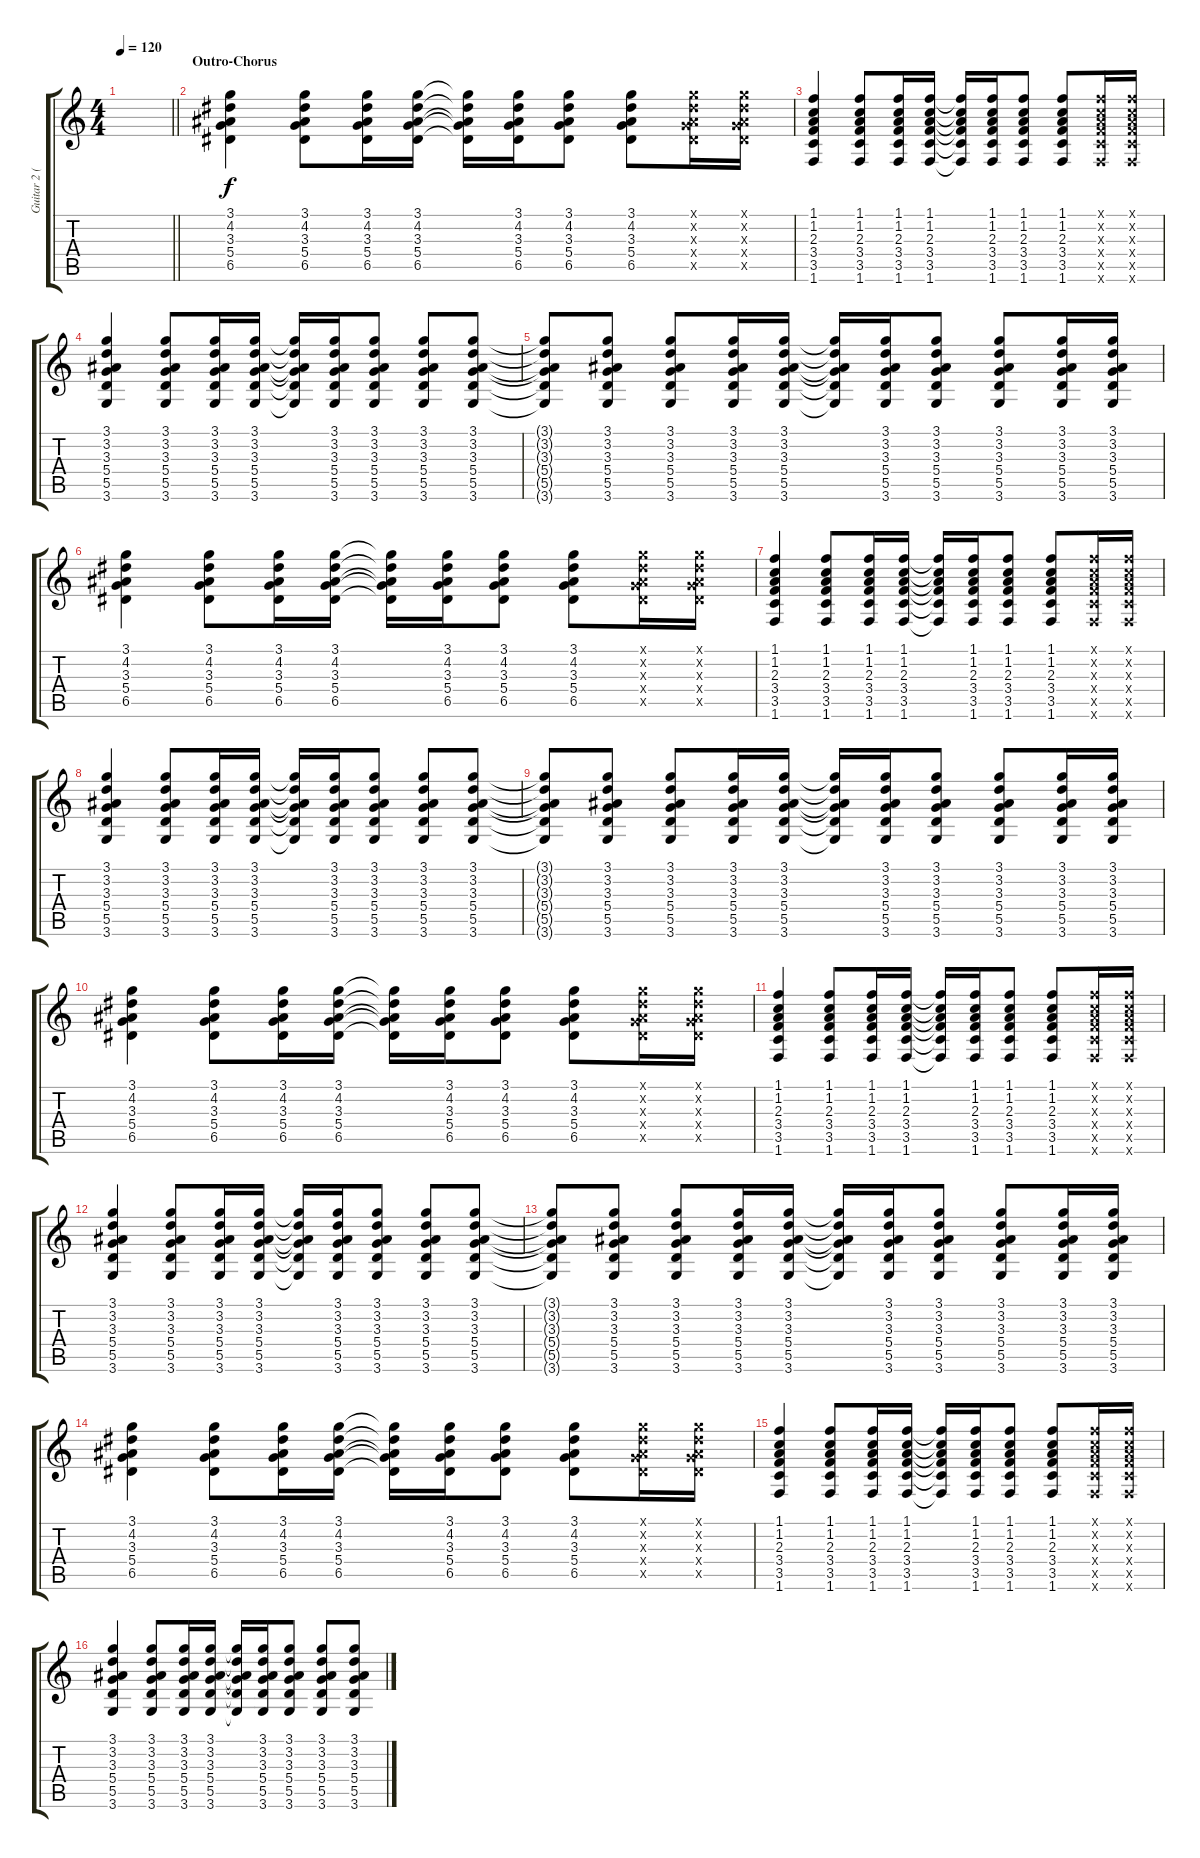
\track ("Guitar 2 (Acoustic)" "Guitar 2 (") {instrument acousticguitarsteel}
\staff {score tabs}
\tuning (E4 B3 G3 D3 A2 E2) {hide}
\ts (4 4)
\tempo 120
\clef g2
\barLineRight lightlight
\ks c
|
\section ("" "Outro-Chorus")
(3.1 4.2 3.3 5.4 6.5).4 (3.1 4.2 3.3 5.4 6.5).8 (3.1 4.2 3.3 5.4 6.5).16 (3.1 4.2 3.3 5.4 6.5).16 (3.1{t} 4.2{t} 3.3{t} 5.4{t} 6.5{t}).16 (3.1 4.2 3.3 5.4 6.5).16 (3.1 4.2 3.3 5.4 6.5).8 (3.1 4.2 3.3 5.4 6.5).8 (3.1{x} 4.2{x} 3.3{x} 5.4{x} 6.5{x}).16 (3.1{x} 4.2{x} 3.3{x} 5.4{x} 6.5{x}).16 |
(1.1 1.2 2.3 3.4 3.5 1.6).4 (1.1 1.2 2.3 3.4 3.5 1.6).8 (1.1 1.2 2.3 3.4 3.5 1.6).16 (1.1 1.2 2.3 3.4 3.5 1.6).16 (1.1{t} 1.2{t} 2.3{t} 3.4{t} 3.5{t} 1.6{t}).16 (1.1 1.2 2.3 3.4 3.5 1.6).16 (1.1 1.2 2.3 3.4 3.5 1.6).8 (1.1 1.2 2.3 3.4 3.5 1.6).8 (1.1{x} 1.2{x} 2.3{x} 3.4{x} 3.5{x} 1.6{x}).16 (1.1{x} 1.2{x} 2.3{x} 3.4{x} 3.5{x} 1.6{x}).16 |
(3.1 3.2 3.3 5.4 5.5 3.6).4 (3.1 3.2 3.3 5.4 5.5 3.6).8 (3.1 3.2 3.3 5.4 5.5 3.6).16 (3.1 3.2 3.3 5.4 5.5 3.6).16 (3.1{t} 3.2{t} 3.3{t} 5.4{t} 5.5{t} 3.6{t}).16 (3.1 3.2 3.3 5.4 5.5 3.6).16 (3.1 3.2 3.3 5.4 5.5 3.6).8 (3.1 3.2 3.3 5.4 5.5 3.6).8 (3.1 3.2 3.3 5.4 5.5 3.6).8 |
(3.1{t} 3.2{t} 3.3{t} 5.4{t} 5.5{t} 3.6{t}).8 (3.1 3.2 3.3 5.4 5.5 3.6).8 (3.1 3.2 3.3 5.4 5.5 3.6).8 (3.1 3.2 3.3 5.4 5.5 3.6).16 (3.1 3.2 3.3 5.4 5.5 3.6).16 (3.1{t} 3.2{t} 3.3{t} 5.4{t} 5.5{t} 3.6{t}).16 (3.1 3.2 3.3 5.4 5.5 3.6).16 (3.1 3.2 3.3 5.4 5.5 3.6).8 (3.1 3.2 3.3 5.4 5.5 3.6).8 (3.1 3.2 3.3 5.4 5.5 3.6).16 (3.1 3.2 3.3 5.4 5.5 3.6).16 |
(3.1 4.2 3.3 5.4 6.5).4 (3.1 4.2 3.3 5.4 6.5).8 (3.1 4.2 3.3 5.4 6.5).16 (3.1 4.2 3.3 5.4 6.5).16 (3.1{t} 4.2{t} 3.3{t} 5.4{t} 6.5{t}).16 (3.1 4.2 3.3 5.4 6.5).16 (3.1 4.2 3.3 5.4 6.5).8 (3.1 4.2 3.3 5.4 6.5).8 (3.1{x} 4.2{x} 3.3{x} 5.4{x} 6.5{x}).16 (3.1{x} 4.2{x} 3.3{x} 5.4{x} 6.5{x}).16 |
(1.1 1.2 2.3 3.4 3.5 1.6).4 (1.1 1.2 2.3 3.4 3.5 1.6).8 (1.1 1.2 2.3 3.4 3.5 1.6).16 (1.1 1.2 2.3 3.4 3.5 1.6).16 (1.1{t} 1.2{t} 2.3{t} 3.4{t} 3.5{t} 1.6{t}).16 (1.1 1.2 2.3 3.4 3.5 1.6).16 (1.1 1.2 2.3 3.4 3.5 1.6).8 (1.1 1.2 2.3 3.4 3.5 1.6).8 (1.1{x} 1.2{x} 2.3{x} 3.4{x} 3.5{x} 1.6{x}).16 (1.1{x} 1.2{x} 2.3{x} 3.4{x} 3.5{x} 1.6{x}).16 |
(3.1 3.2 3.3 5.4 5.5 3.6).4 (3.1 3.2 3.3 5.4 5.5 3.6).8 (3.1 3.2 3.3 5.4 5.5 3.6).16 (3.1 3.2 3.3 5.4 5.5 3.6).16 (3.1{t} 3.2{t} 3.3{t} 5.4{t} 5.5{t} 3.6{t}).16 (3.1 3.2 3.3 5.4 5.5 3.6).16 (3.1 3.2 3.3 5.4 5.5 3.6).8 (3.1 3.2 3.3 5.4 5.5 3.6).8 (3.1 3.2 3.3 5.4 5.5 3.6).8 |
(3.1{t} 3.2{t} 3.3{t} 5.4{t} 5.5{t} 3.6{t}).8 (3.1 3.2 3.3 5.4 5.5 3.6).8 (3.1 3.2 3.3 5.4 5.5 3.6).8 (3.1 3.2 3.3 5.4 5.5 3.6).16 (3.1 3.2 3.3 5.4 5.5 3.6).16 (3.1{t} 3.2{t} 3.3{t} 5.4{t} 5.5{t} 3.6{t}).16 (3.1 3.2 3.3 5.4 5.5 3.6).16 (3.1 3.2 3.3 5.4 5.5 3.6).8 (3.1 3.2 3.3 5.4 5.5 3.6).8 (3.1 3.2 3.3 5.4 5.5 3.6).16 (3.1 3.2 3.3 5.4 5.5 3.6).16 |
(3.1 4.2 3.3 5.4 6.5).4 (3.1 4.2 3.3 5.4 6.5).8 (3.1 4.2 3.3 5.4 6.5).16 (3.1 4.2 3.3 5.4 6.5).16 (3.1{t} 4.2{t} 3.3{t} 5.4{t} 6.5{t}).16 (3.1 4.2 3.3 5.4 6.5).16 (3.1 4.2 3.3 5.4 6.5).8 (3.1 4.2 3.3 5.4 6.5).8 (3.1{x} 4.2{x} 3.3{x} 5.4{x} 6.5{x}).16 (3.1{x} 4.2{x} 3.3{x} 5.4{x} 6.5{x}).16 |
(1.1 1.2 2.3 3.4 3.5 1.6).4 (1.1 1.2 2.3 3.4 3.5 1.6).8 (1.1 1.2 2.3 3.4 3.5 1.6).16 (1.1 1.2 2.3 3.4 3.5 1.6).16 (1.1{t} 1.2{t} 2.3{t} 3.4{t} 3.5{t} 1.6{t}).16 (1.1 1.2 2.3 3.4 3.5 1.6).16 (1.1 1.2 2.3 3.4 3.5 1.6).8 (1.1 1.2 2.3 3.4 3.5 1.6).8 (1.1{x} 1.2{x} 2.3{x} 3.4{x} 3.5{x} 1.6{x}).16 (1.1{x} 1.2{x} 2.3{x} 3.4{x} 3.5{x} 1.6{x}).16 |
(3.1 3.2 3.3 5.4 5.5 3.6).4 (3.1 3.2 3.3 5.4 5.5 3.6).8 (3.1 3.2 3.3 5.4 5.5 3.6).16 (3.1 3.2 3.3 5.4 5.5 3.6).16 (3.1{t} 3.2{t} 3.3{t} 5.4{t} 5.5{t} 3.6{t}).16 (3.1 3.2 3.3 5.4 5.5 3.6).16 (3.1 3.2 3.3 5.4 5.5 3.6).8 (3.1 3.2 3.3 5.4 5.5 3.6).8 (3.1 3.2 3.3 5.4 5.5 3.6).8 |
(3.1{t} 3.2{t} 3.3{t} 5.4{t} 5.5{t} 3.6{t}).8 (3.1 3.2 3.3 5.4 5.5 3.6).8 (3.1 3.2 3.3 5.4 5.5 3.6).8 (3.1 3.2 3.3 5.4 5.5 3.6).16 (3.1 3.2 3.3 5.4 5.5 3.6).16 (3.1{t} 3.2{t} 3.3{t} 5.4{t} 5.5{t} 3.6{t}).16 (3.1 3.2 3.3 5.4 5.5 3.6).16 (3.1 3.2 3.3 5.4 5.5 3.6).8 (3.1 3.2 3.3 5.4 5.5 3.6).8 (3.1 3.2 3.3 5.4 5.5 3.6).16 (3.1 3.2 3.3 5.4 5.5 3.6).16 |
(3.1 4.2 3.3 5.4 6.5).4 (3.1 4.2 3.3 5.4 6.5).8 (3.1 4.2 3.3 5.4 6.5).16 (3.1 4.2 3.3 5.4 6.5).16 (3.1{t} 4.2{t} 3.3{t} 5.4{t} 6.5{t}).16 (3.1 4.2 3.3 5.4 6.5).16 (3.1 4.2 3.3 5.4 6.5).8 (3.1 4.2 3.3 5.4 6.5).8 (3.1{x} 4.2{x} 3.3{x} 5.4{x} 6.5{x}).16 (3.1{x} 4.2{x} 3.3{x} 5.4{x} 6.5{x}).16 |
(1.1 1.2 2.3 3.4 3.5 1.6).4 (1.1 1.2 2.3 3.4 3.5 1.6).8 (1.1 1.2 2.3 3.4 3.5 1.6).16 (1.1 1.2 2.3 3.4 3.5 1.6).16 (1.1{t} 1.2{t} 2.3{t} 3.4{t} 3.5{t} 1.6{t}).16 (1.1 1.2 2.3 3.4 3.5 1.6).16 (1.1 1.2 2.3 3.4 3.5 1.6).8 (1.1 1.2 2.3 3.4 3.5 1.6).8 (1.1{x} 1.2{x} 2.3{x} 3.4{x} 3.5{x} 1.6{x}).16 (1.1{x} 1.2{x} 2.3{x} 3.4{x} 3.5{x} 1.6{x}).16 |
(3.1 3.2 3.3 5.4 5.5 3.6).4 (3.1 3.2 3.3 5.4 5.5 3.6).8 (3.1 3.2 3.3 5.4 5.5 3.6).16 (3.1 3.2 3.3 5.4 5.5 3.6).16 (3.1{t} 3.2{t} 3.3{t} 5.4{t} 5.5{t} 3.6{t}).16 (3.1 3.2 3.3 5.4 5.5 3.6).16 (3.1 3.2 3.3 5.4 5.5 3.6).8 (3.1 3.2 3.3 5.4 5.5 3.6).8 (3.1 3.2 3.3 5.4 5.5 3.6).8
